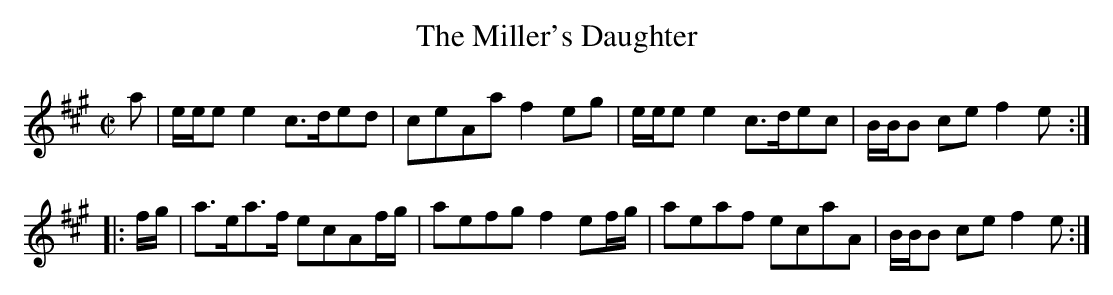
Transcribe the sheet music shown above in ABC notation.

X:1
T:Miller's Daughter, The
M: C|
L:1/8
K:A
a | e/e/e e2 c>ded | ceAa f2 eg | e/e/e e2 c>dec | B/B/B ce f2e :|
|: f/g/ | a>ea>f ecAf/g/ | aefg f2 ef/g/ | aeaf ecaA | B/B/B ce f2e :|
